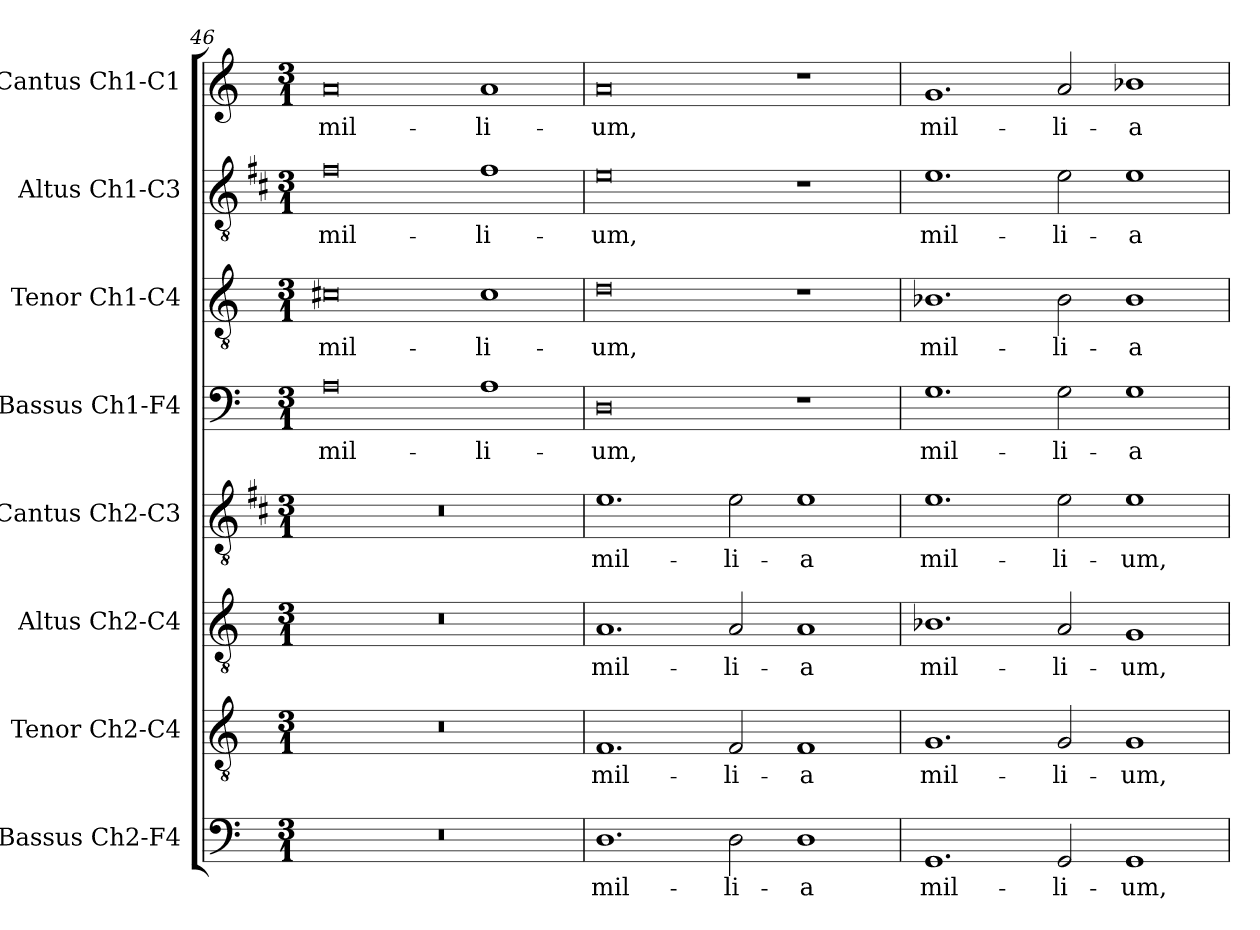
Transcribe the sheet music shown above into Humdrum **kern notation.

**kern	**text	**kern	**text	**kern	**text	**kern	**text	**kern	**text	**kern	**text	**kern	**text	**kern	**text
*part8	*part8	*part7	*part7	*part6	*part6	*part5	*part5	*part4	*part4	*part3	*part3	*part2	*part2	*part1	*part1
*staff8	*staff8	*staff7	*staff7	*staff6	*staff6	*staff5	*staff5	*staff4	*staff4	*staff3	*staff3	*staff2	*staff2	*staff1	*staff1
*I"Bassus Ch2-F4	*	*I"Tenor Ch2-C4	*	*I"Altus Ch2-C4	*	*I"Cantus Ch2-C3	*	*I"Bassus Ch1-F4	*	*I"Tenor Ch1-C4	*	*I"Altus Ch1-C3	*	*I"Cantus Ch1-C1	*
*	*	*	*	*	*	*	*	*I'B	*	*I'T	*	*I'A	*	*I'C	*
!!LO:PB:g=z
*clefF4	*	*clefGv2	*	*clefGv2	*	*clefGv2	*	*clefF4	*	*clefGv2	*	*clefGv2	*	*clefG2	*
*	*	*	*	*	*	*ITrd1c2	*	*	*	*	*	*ITrd1c2	*	*	*
*k[]	*	*k[]	*	*k[]	*	*k[]	*	*k[]	*	*k[]	*	*k[]	*	*k[]	*
*M3/1	*	*M3/1	*	*M3/1	*	*M3/1	*	*M3/1	*	*M3/1	*	*M3/1	*	*M3/1	*
=46	=46	=46	=46	=46	=46	=46	=46	=46	=46	=46	=46	=46	=46	=46	=46
!	!	!	!	!	!	!	!	!	!LO:LY:b	!	!LO:LY:b	!	!LO:LY:b	!	!LO:LY:b
0.r	.	0.r	.	0.r	.	0.r	.	0A	mil-	0c#X	mil-	0e	mil-	0a	mil-
!	!	!	!	!	!	!	!	!	!LO:LY:b	!	!LO:LY:b	!	!LO:LY:b	!	!LO:LY:b
.	.	.	.	.	.	.	.	1A	-li-	1c#	-li-	1e	-li-	1a	-li-
=47	=47	=47	=47	=47	=47	=47	=47	=47	=47	=47	=47	=47	=47	=47	=47
!	!LO:LY:b	!	!LO:LY:b	!	!LO:LY:b	!	!LO:LY:b	!	!LO:LY:b	!	!LO:LY:b	!	!LO:LY:b	!	!LO:LY:b
1.D	mil-	1.F	mil-	1.A	mil-	1.d	mil-	0D	-um,	0d	-um,	0d	-um,	0a	-um,
!	!LO:LY:b	!	!LO:LY:b	!	!LO:LY:b	!	!LO:LY:b	!	!	!	!	!	!	!	!
2D\	-li-	2F/	-li-	2A/	-li-	2d\	-li-	.	.	.	.	.	.	.	.
!	!LO:LY:b	!	!LO:LY:b	!	!LO:LY:b	!	!LO:LY:b	!	!	!	!	!	!	!	!
1D	-a	1F	-a	1A	-a	1d	-a	1r	.	1r	.	1r	.	1r	.
=48	=48	=48	=48	=48	=48	=48	=48	=48	=48	=48	=48	=48	=48	=48	=48
!	!LO:LY:b	!	!LO:LY:b	!	!LO:LY:b	!	!LO:LY:b	!	!LO:LY:b	!	!LO:LY:b	!	!LO:LY:b	!	!LO:LY:b
1.GG	mil-	1.G	mil-	1.B-X	mil-	1.d	mil-	1.G	mil-	1.B-X	mil-	1.d	mil-	1.g	mil-
!	!LO:LY:b	!	!LO:LY:b	!	!LO:LY:b	!	!LO:LY:b	!	!LO:LY:b	!	!LO:LY:b	!	!LO:LY:b	!	!LO:LY:b
2GG/	-li-	2G/	-li-	2A/	-li-	2d\	-li-	2G\	-li-	2B-\	-li-	2d\	-li-	2a/	-li-
!	!LO:LY:b	!	!LO:LY:b	!	!LO:LY:b	!	!LO:LY:b	!	!LO:LY:b	!	!LO:LY:b	!	!LO:LY:b	!	!LO:LY:b
1GG	-um,	1G	-um,	1G	-um,	1d	-um,	1G	-a	1B-	-a	1d	-a	1b-X	-a
=	=	=	=	=	=	=	=	=	=	=	=	=	=	=	=
*-	*-	*-	*-	*-	*-	*-	*-	*-	*-	*-	*-	*-	*-	*-	*-
